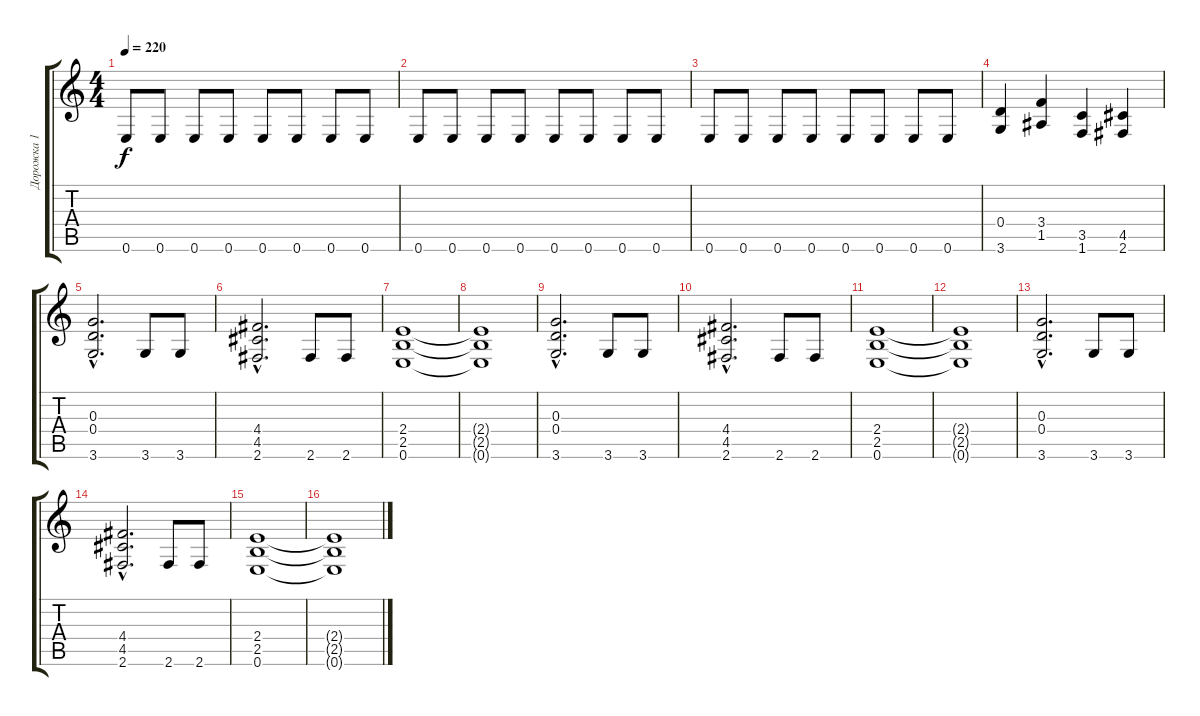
\track ("Дорожка 1" "Дорожка 1") {instrument distortionguitar}
\staff {score tabs}
\tuning (E4 B3 G3 D3 A2 E2) {hide}
\ts (4 4)
\tempo 220
\clef g2
\ks c
0.6.8{dy f} 0.6.8 0.6.8 0.6.8 0.6.8 0.6.8 0.6.8 0.6.8 |
0.6.8 0.6.8 0.6.8 0.6.8 0.6.8 0.6.8 0.6.8 0.6.8 |
0.6.8 0.6.8 0.6.8 0.6.8 0.6.8 0.6.8 0.6.8 0.6.8 |
(0.4 3.6).4 (3.4 1.5).4 (3.5 1.6).4 (4.5 2.6).4 |
(0.3{hac} 0.4{hac} 3.6{hac}).2{d} 3.6.8 3.6.8 |
(4.4{hac} 4.5{hac} 2.6{hac}).2{d} 2.6.8 2.6.8 |
(2.4 2.5 0.6).1 |
(2.4{t} 2.5{t} 0.6{t}).1 |
(0.3{hac} 0.4{hac} 3.6{hac}).2{d} 3.6.8 3.6.8 |
(4.4{hac} 4.5{hac} 2.6{hac}).2{d} 2.6.8 2.6.8 |
(2.4 2.5 0.6).1 |
(2.4{t} 2.5{t} 0.6{t}).1 |
(0.3{hac} 0.4{hac} 3.6{hac}).2{d} 3.6.8 3.6.8 |
(4.4{hac} 4.5{hac} 2.6{hac}).2{d} 2.6.8 2.6.8 |
(2.4 2.5 0.6).1 |
(2.4{t} 2.5{t} 0.6{t}).1
